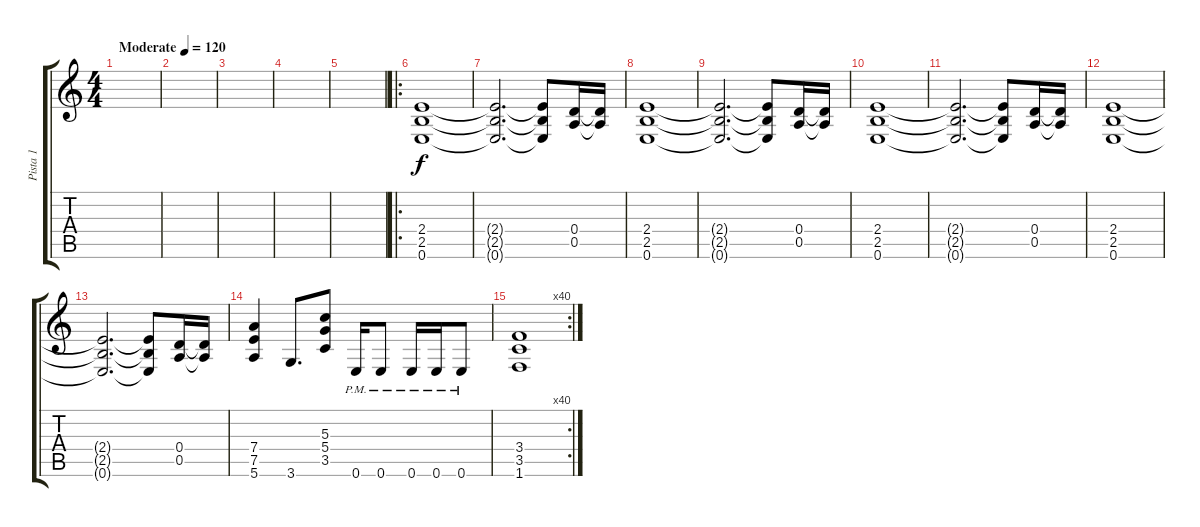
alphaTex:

\track ("Pista 1" "Pista 1") {instrument overdrivenguitar}
\staff {score tabs}
\tuning (E4 B3 G3 D3 A2 E2) {hide}
\ts (4 4)
\tempo (120 "Moderate")
\clef g2
\ks c
|
|
|
|
|
\ro
(2.4 2.5 0.6).1 |
(2.4{t} 2.5{t} 0.6{t}).2{d} (2.4{t} 2.5{t} 0.6{t}).8 (0.4 0.5).16 (0.4{t} 0.5{t}).16 |
(2.4 2.5 0.6).1 |
(2.4{t} 2.5{t} 0.6{t}).2{d} (2.4{t} 2.5{t} 0.6{t}).8 (0.4 0.5).16 (0.4{t} 0.5{t}).16 |
(2.4 2.5 0.6).1 |
(2.4{t} 2.5{t} 0.6{t}).2{d} (2.4{t} 2.5{t} 0.6{t}).8 (0.4 0.5).16 (0.4{t} 0.5{t}).16 |
(2.4 2.5 0.6).1 |
(2.4{t} 2.5{t} 0.6{t}).2{d} (2.4{t} 2.5{t} 0.6{t}).8 (0.4 0.5).16 (0.4{t} 0.5{t}).16 |
(7.4 7.5 5.6).4 3.6.8{d} (5.3 5.4 3.5).8 0.6{pm}.16 0.6{pm}.8 0.6{pm}.16 0.6{pm}.16 0.6{pm}.8 |
\rc 40
(3.4 3.5 1.6).1
